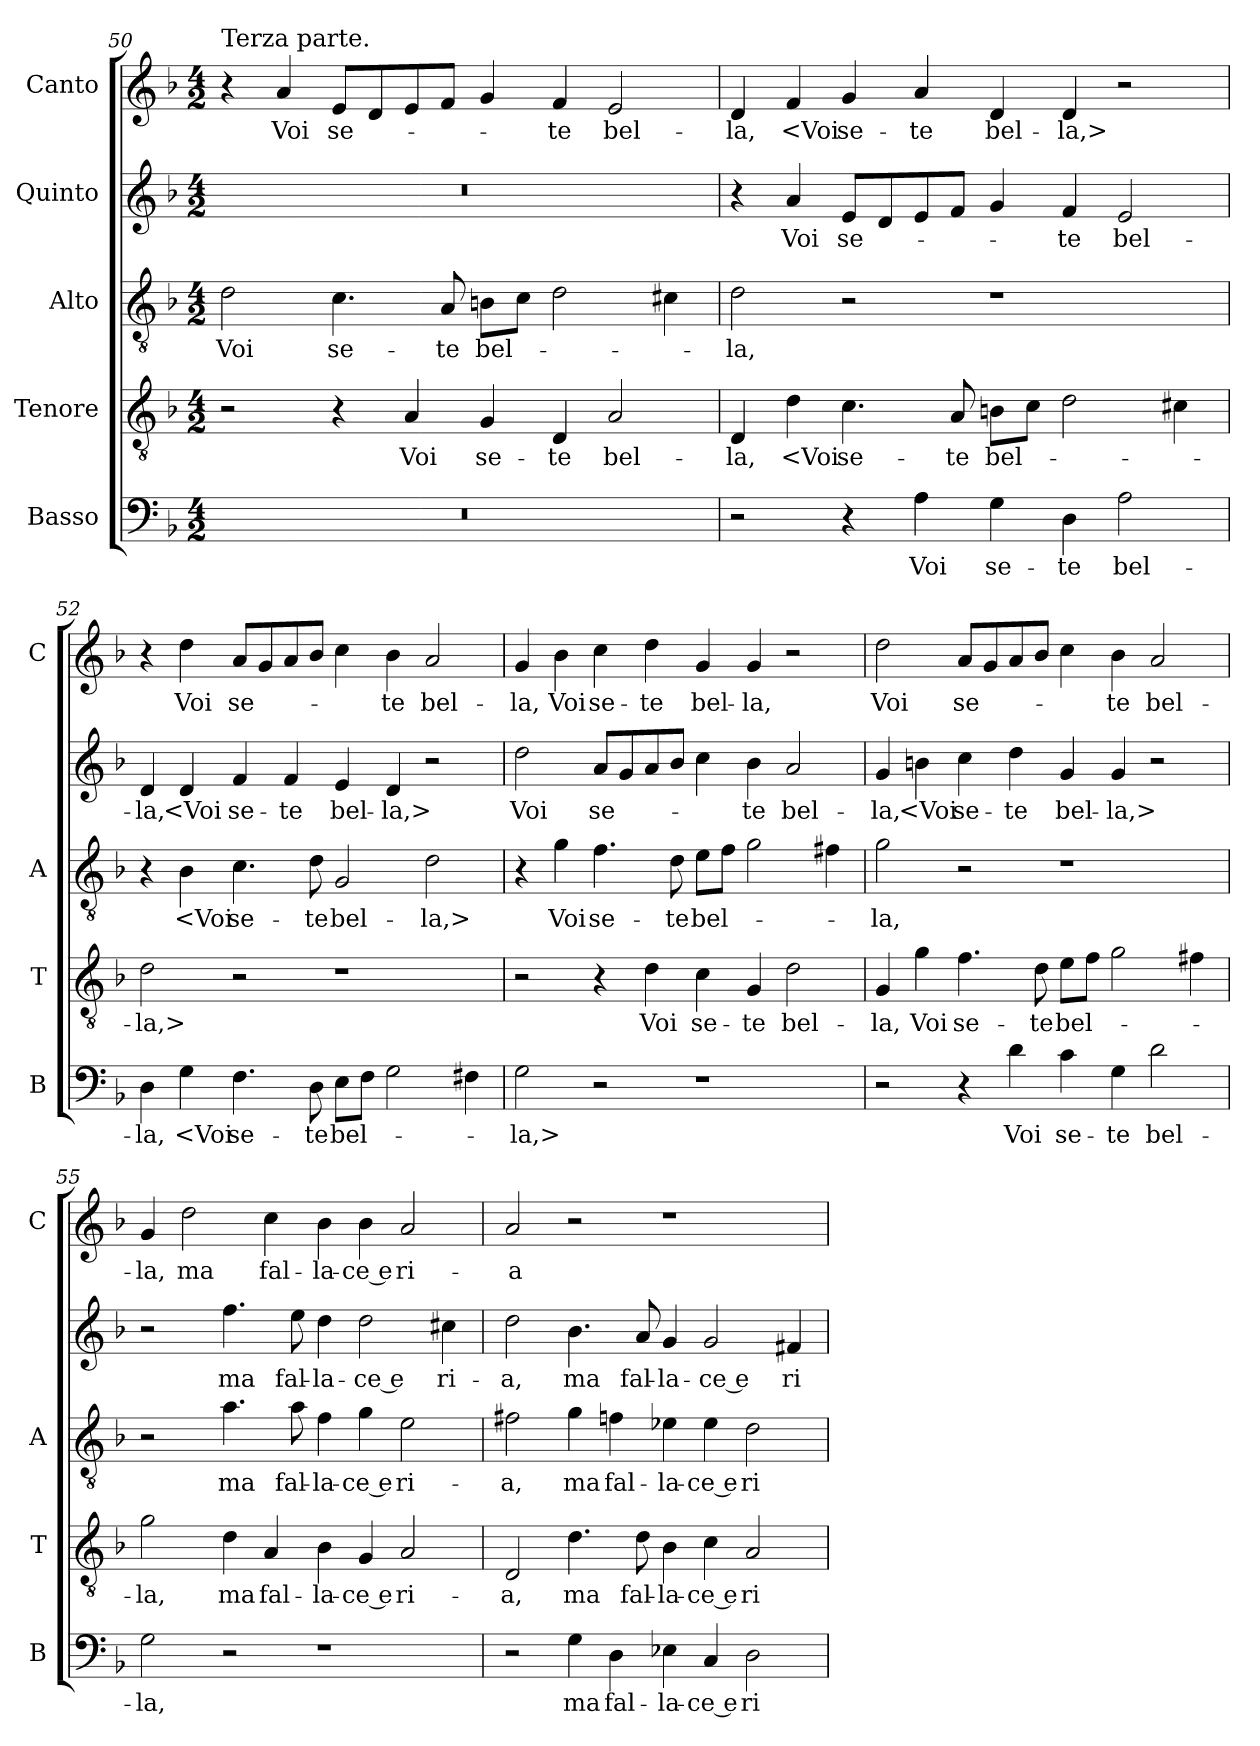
**kern	**text	**kern	**text	**kern	**text	**kern	**text	**kern	**text
*part5	*part5	*part4	*part4	*part3	*part3	*part2	*part2	*part1	*part1
*staff5	*staff5	*staff4	*staff4	*staff3	*staff3	*staff2	*staff2	*staff1	*staff1
*I"Basso	*	*I"Tenore	*	*I"Alto	*	*I"Quinto	*	*I"Canto	*
*I'B	*	*I'T	*	*I'A	*	*	*	*I'C	*
*clefF4	*	*clefGv2	*	*clefGv2	*	*clefG2	*	*clefG2	*
*k[b-]	*	*k[b-]	*	*k[b-]	*	*k[b-]	*	*k[b-]	*
*M4/2	*	*M4/2	*	*M4/2	*	*M4/2	*	*M4/2	*
=50	=50	=50	=50	=50	=50	=50	=50	=50	=50
!	!	!	!	!	!	!	!	!LO:TX:a:t=Terza parte.	!
0r	.	2r	.	2d	Voi	0r	.	4r	.
.	.	.	.	.	.	.	.	4a	Voi
.	.	4r	.	4.c	se-	.	.	8eL	se-
.	.	.	.	.	.	.	.	8d	.
.	.	4A	Voi	.	.	.	.	8e	.
.	.	.	.	8A	-te	.	.	8fJ	.
.	.	4G	se-	8BnL	bel-	.	.	4g	.
.	.	.	.	8cJ	.	.	.	.	.
.	.	4D	-te	2d	.	.	.	4f	-te
.	.	2A	bel-	.	.	.	.	2e	bel-
.	.	.	.	4c#X	.	.	.	.	.
=51	=51	=51	=51	=51	=51	=51	=51	=51	=51
2r	.	4D	-la,	2d	-la,	4r	.	4d	-la,
.	.	4d	<Voi	.	.	4a	Voi	4f	<Voi
4r	.	4.c	se-	2r	.	8eL	se-	4g	se-
.	.	.	.	.	.	8d	.	.	.
4A	Voi	.	.	.	.	8e	.	4a	-te
.	.	8A	-te	.	.	8fJ	.	.	.
4G	se-	8BnL	bel-	1r	.	4g	.	4d	bel-
.	.	8cJ	.	.	.	.	.	.	.
4D	-te	2d	.	.	.	4f	-te	4d	-la,>
2A	bel-	.	.	.	.	2e	bel-	2r	.
.	.	4c#X	.	.	.	.	.	.	.
=52	=52	=52	=52	=52	=52	=52	=52	=52	=52
4D	-la,	2d	-la,>	4r	.	4d	-la,	4r	.
4G	<Voi	.	.	4B-	<Voi	4d	<Voi	4dd	Voi
4.F	se-	2r	.	4.c	se-	4f	se-	8aL	se-
.	.	.	.	.	.	.	.	8g	.
.	.	.	.	.	.	4f	-te	8a	.
8D	-te	.	.	8d	-te	.	.	8b-J	.
8EL	bel-	1r	.	2G	bel-	4e	bel-	4cc	.
8FJ	.	.	.	.	.	.	.	.	.
2G	.	.	.	.	.	4d	-la,>	4b-	-te
.	.	.	.	2d	-la,>	2r	.	2a	bel-
4F#X	.	.	.	.	.	.	.	.	.
=53	=53	=53	=53	=53	=53	=53	=53	=53	=53
2G	-la,>	2r	.	4r	.	2dd	Voi	4g	-la,
.	.	.	.	4g	Voi	.	.	4b-	Voi
2r	.	4r	.	4.f	se-	8aL	se-	4cc	se-
.	.	.	.	.	.	8g	.	.	.
.	.	4d	Voi	.	.	8a	.	4dd	-te
.	.	.	.	8d	-te	8b-J	.	.	.
1r	.	4c	se-	8eL	bel-	4cc	.	4g	bel-
.	.	.	.	8fJ	.	.	.	.	.
.	.	4G	-te	2g	.	4b-	-te	4g	-la,
.	.	2d	bel-	.	.	2a	bel-	2r	.
.	.	.	.	4f#X	.	.	.	.	.
=54	=54	=54	=54	=54	=54	=54	=54	=54	=54
2r	.	4G	-la,	2g	-la,	4g	-la,	2dd	Voi
.	.	4g	Voi	.	.	4bn	<Voi	.	.
4r	.	4.f	se-	2r	.	4cc	se-	8aL	se-
.	.	.	.	.	.	.	.	8g	.
4d	Voi	.	.	.	.	4dd	-te	8a	.
.	.	8d	-te	.	.	.	.	8b-J	.
4c	se-	8eL	bel-	1r	.	4g	bel-	4cc	.
.	.	8fJ	.	.	.	.	.	.	.
4G	-te	2g	.	.	.	4g	-la,>	4b-	-te
2d	bel-	.	.	.	.	2r	.	2a	bel-
.	.	4f#X	.	.	.	.	.	.	.
=55	=55	=55	=55	=55	=55	=55	=55	=55	=55
2G	-la,	2g	-la,	2r	.	2r	.	4g	-la,
.	.	.	.	.	.	.	.	2dd	ma
2r	.	4d	ma	4.a	ma	4.ff	ma	.	.
.	.	4A	fal-	.	.	.	.	4cc	fal-
.	.	.	.	8a	fal-	8ee	fal-	.	.
1r	.	4B-	-la-	4f	-la-	4dd	-la-	4b-	-la-
.	.	4G	-ce e	4g	-ce e	2dd	-ce e	4b-	-ce e
.	.	2A	ri-	2e	ri-	.	.	2a	ri-
.	.	.	.	.	.	4cc#X	ri-	.	.
=56	=56	=56	=56	=56	=56	=56	=56	=56	=56
2r	.	2D	-a,	2f#X	-a,	2dd	-a,	2a	-a
4G	ma	4.d	ma	4g	ma	4.b-	ma	2r	.
4D	fal-	.	.	4fn	fal-	.	.	.	.
.	.	8d	fal-	.	.	8a	fal-	.	.
4E-X	-la-	4B-	-la-	4e-X	-la-	4g	-la-	1r	.
4C	-ce e	4c	-ce e	4e-	-ce e	2g	-ce e	.	.
2D	ri-	2A	ri-	2d	ri-	.	.	.	.
.	.	.	.	.	.	4f#X	ri-	.	.
=	=	=	=	=	=	=	=	=	=
*-	*-	*-	*-	*-	*-	*-	*-	*-	*-
